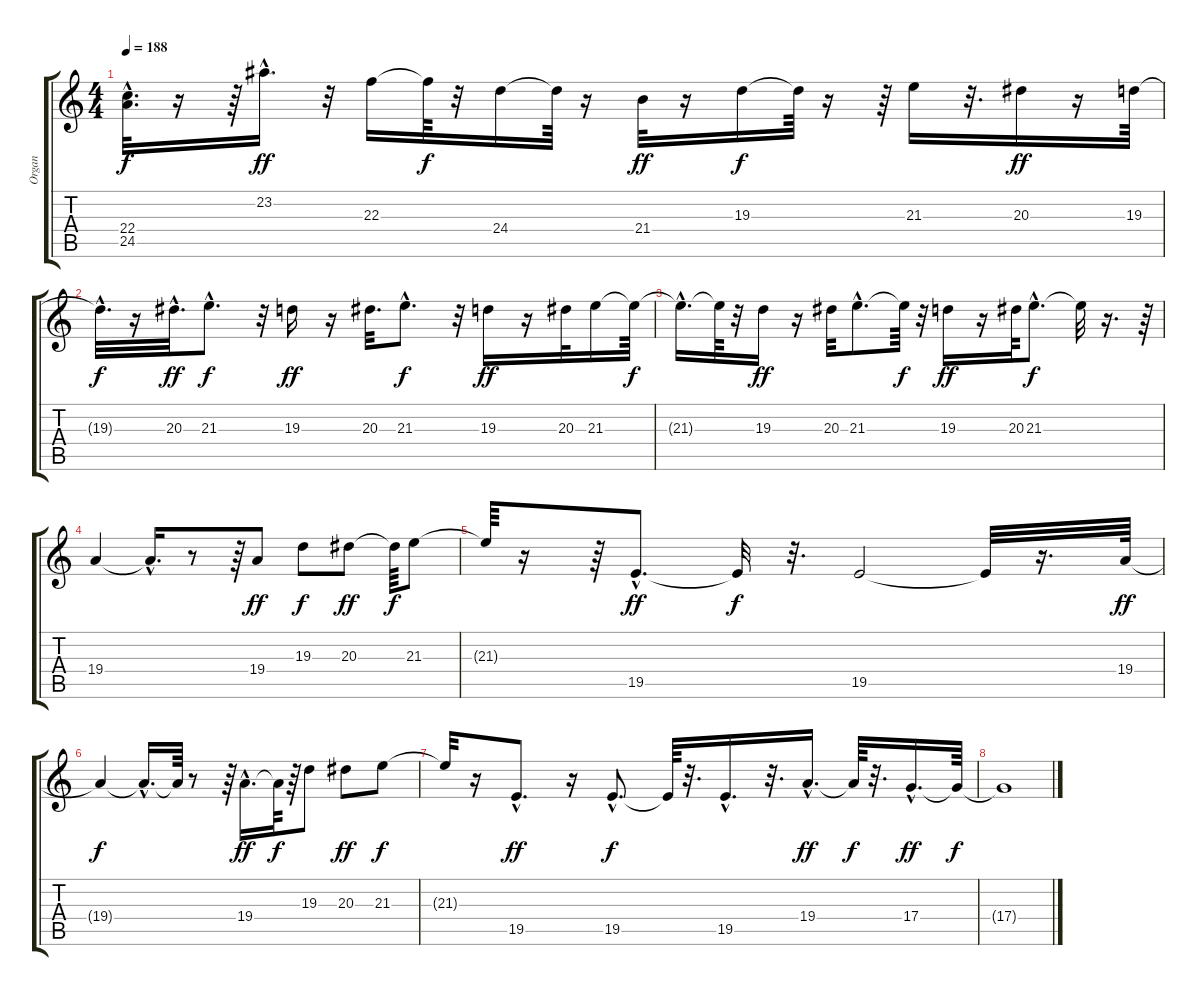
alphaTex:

\track ("Organ" "Organ") {instrument rockorgan}
\staff {score tabs}
\tuning (E4 B3 G3 D3 A2 E2) {hide}
\ts (4 4)
\tempo 188
\clef g2
\ks c
(22.4{hac} 24.5{hac}).32{d dy f} r.16 r.64 23.2{hac}.16{d dy ff} r.32 22.3.16 22.3{t}.64{dy f} r.32 24.4.16 24.4{t}.64 r.16 21.4.32{dy ff} r.16 19.3.16{dy f} 19.3{t}.64 r.16 r.64 21.3.16 r.32{d} 20.3.16{dy ff} r.16 19.3.64 |
19.3{hac t}.32{d dy f} r.16 20.3{hac}.32{d dy ff} 21.3{hac}.8{d dy f} r.32 19.3.16{dy ff} r.16 20.3.32{d} 21.3{hac}.8{d dy f} r.32 19.3.16{dy ff} r.16 20.3.32 21.3.16 21.3{t}.64{dy f} |
21.3{hac t}.16{d} 21.3{t}.64 r.32 19.3.16{dy ff} r.16 20.3.32 21.3{hac}.8{d} 21.3{t}.64{dy f} r.32 19.3.16{dy ff} r.16 20.3.64 21.3{hac}.8{d dy f} 21.3{t}.32 r.16{d} r.64 |
19.4.4 19.4{hac t}.16{d} r.8 r.64 19.4.8{dy ff} 19.3.8{dy f} 20.3.8{dy ff} 20.3{t}.64{dy f} 21.3.8 |
21.3{t}.64 r.16 r.64 19.5{hac}.8{d dy ff} 19.5{t}.32{dy f} r.32{d} 19.5.2 19.5{t}.32 r.16{d} 19.4.64{dy ff} |
19.4{t}.4{dy f} 19.4{hac t}.16{d} 19.4{t}.64 r.8 r.64 19.4{hac}.16{d dy ff} 19.4{t}.64{dy f} r.64 19.3.8 20.3.8{dy ff} 21.3.8{dy f} |
21.3{t}.32 r.16 19.5{hac}.8{d dy ff} r.16 19.5{hac}.8{d dy f} 19.5{t}.64 r.32{d} 19.5{hac}.16{d} r.32{d} 19.4{hac}.16{d dy ff} 19.4{t}.64{dy f} r.32{d} 17.4{hac}.16{d dy ff} 17.4{t}.64{dy f} |
17.4{t}.1
